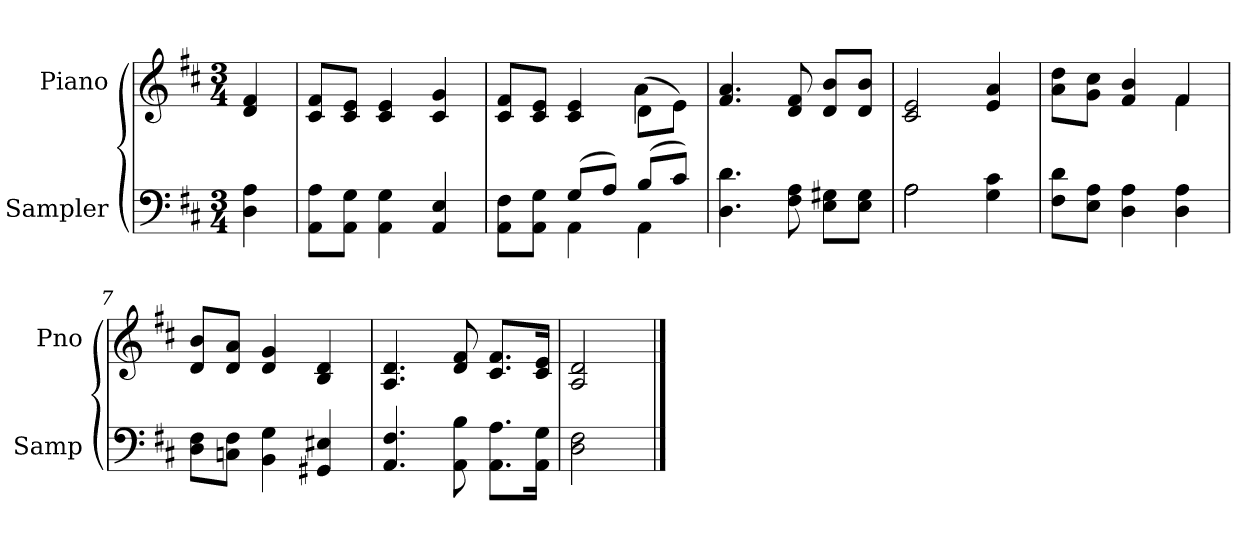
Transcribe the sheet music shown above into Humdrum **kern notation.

**kern	**kern
*part2	*part1
*staff2	*staff1
*I"Sampler	*I"Piano
*I'Samp	*I'Pno
*clefF4	*clefG2
*k[f#c#]	*k[f#c#]
*D:	*D:
*M3/4	*M3/4
=1	=1
4D 4A	4d 4f#
=2	=2
8AA\ 8A\L	8c#/ 8f#/L
8AA\ 8G\J	8c#/ 8e/J
4AA 4G	4c# 4e
4AA 4E	4c# 4g
=3	=3
*^	*^
8AA\ 8F#\L	4ryy	8c#/ 8f#/L	2ryy
8AA\ 8G\J	.	8c#/ 8e/J	.
(8G/L	4AA	4c# 4e	.
8A/J)	.	.	.
(8B/L	4AA	(8d\L	4a
8c#/J)	.	8e\J)	.
*v	*v	*	*
*	*v	*v
=4	=4
4.D 4.d	4.f# 4.a
8F# 8A	8d 8f#
8E\ 8G#X\L	8d/ 8b/L
8E\ 8G#\J	8d/ 8b/J
=5	=5
*^	*
2A\	2A	2c# 2e
4G 4c#	4ryy	4e 4a
*v	*v	*
=6	=6
*	*^
8F#\ 8d\L	8a\ 8dd\L	2ryy
8E\ 8A\J	8g\ 8cc#\J	.
4D 4A	4f# 4b	.
4D 4A	4f#/	4f#
*	*v	*v
=7	=7
8D\ 8F#\L	8d/ 8b/L
8Cn\ 8F#\J	8d/ 8a/J
4BB 4G	4d 4g
4GG#X 4E#X	4B 4d
=8	=8
4.AA 4.F#	4.A 4.d
8AA 8B	8d 8f#
8.AA\ 8.A\L	8.c#/ 8.f#/L
16AA\ 16G\Jk	16c#/ 16e/Jk
=9	=9
2D 2F#	2A 2d
==	==
*-	*-
